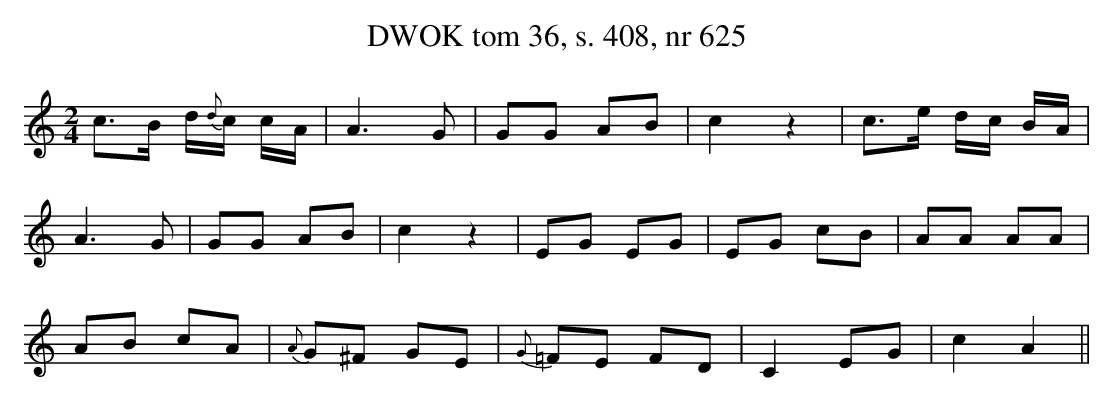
X:1
T:DWOK tom 36, s. 408, nr 625
L:1/16
M:2/4
K:Am
c3B d{d}c cA|A6G2|G2G2 A2B2|c4z4|c3e dc BA|
A6G2|G2G2 A2B2|c4z4|E2G2 E2G2|E2G2 c2B2|A2A2 A2A2|
A2B2 c2A2|{A}G2^F2 G2E2|{G}=F2E2 F2D2|C4E2G2|c4A4||
